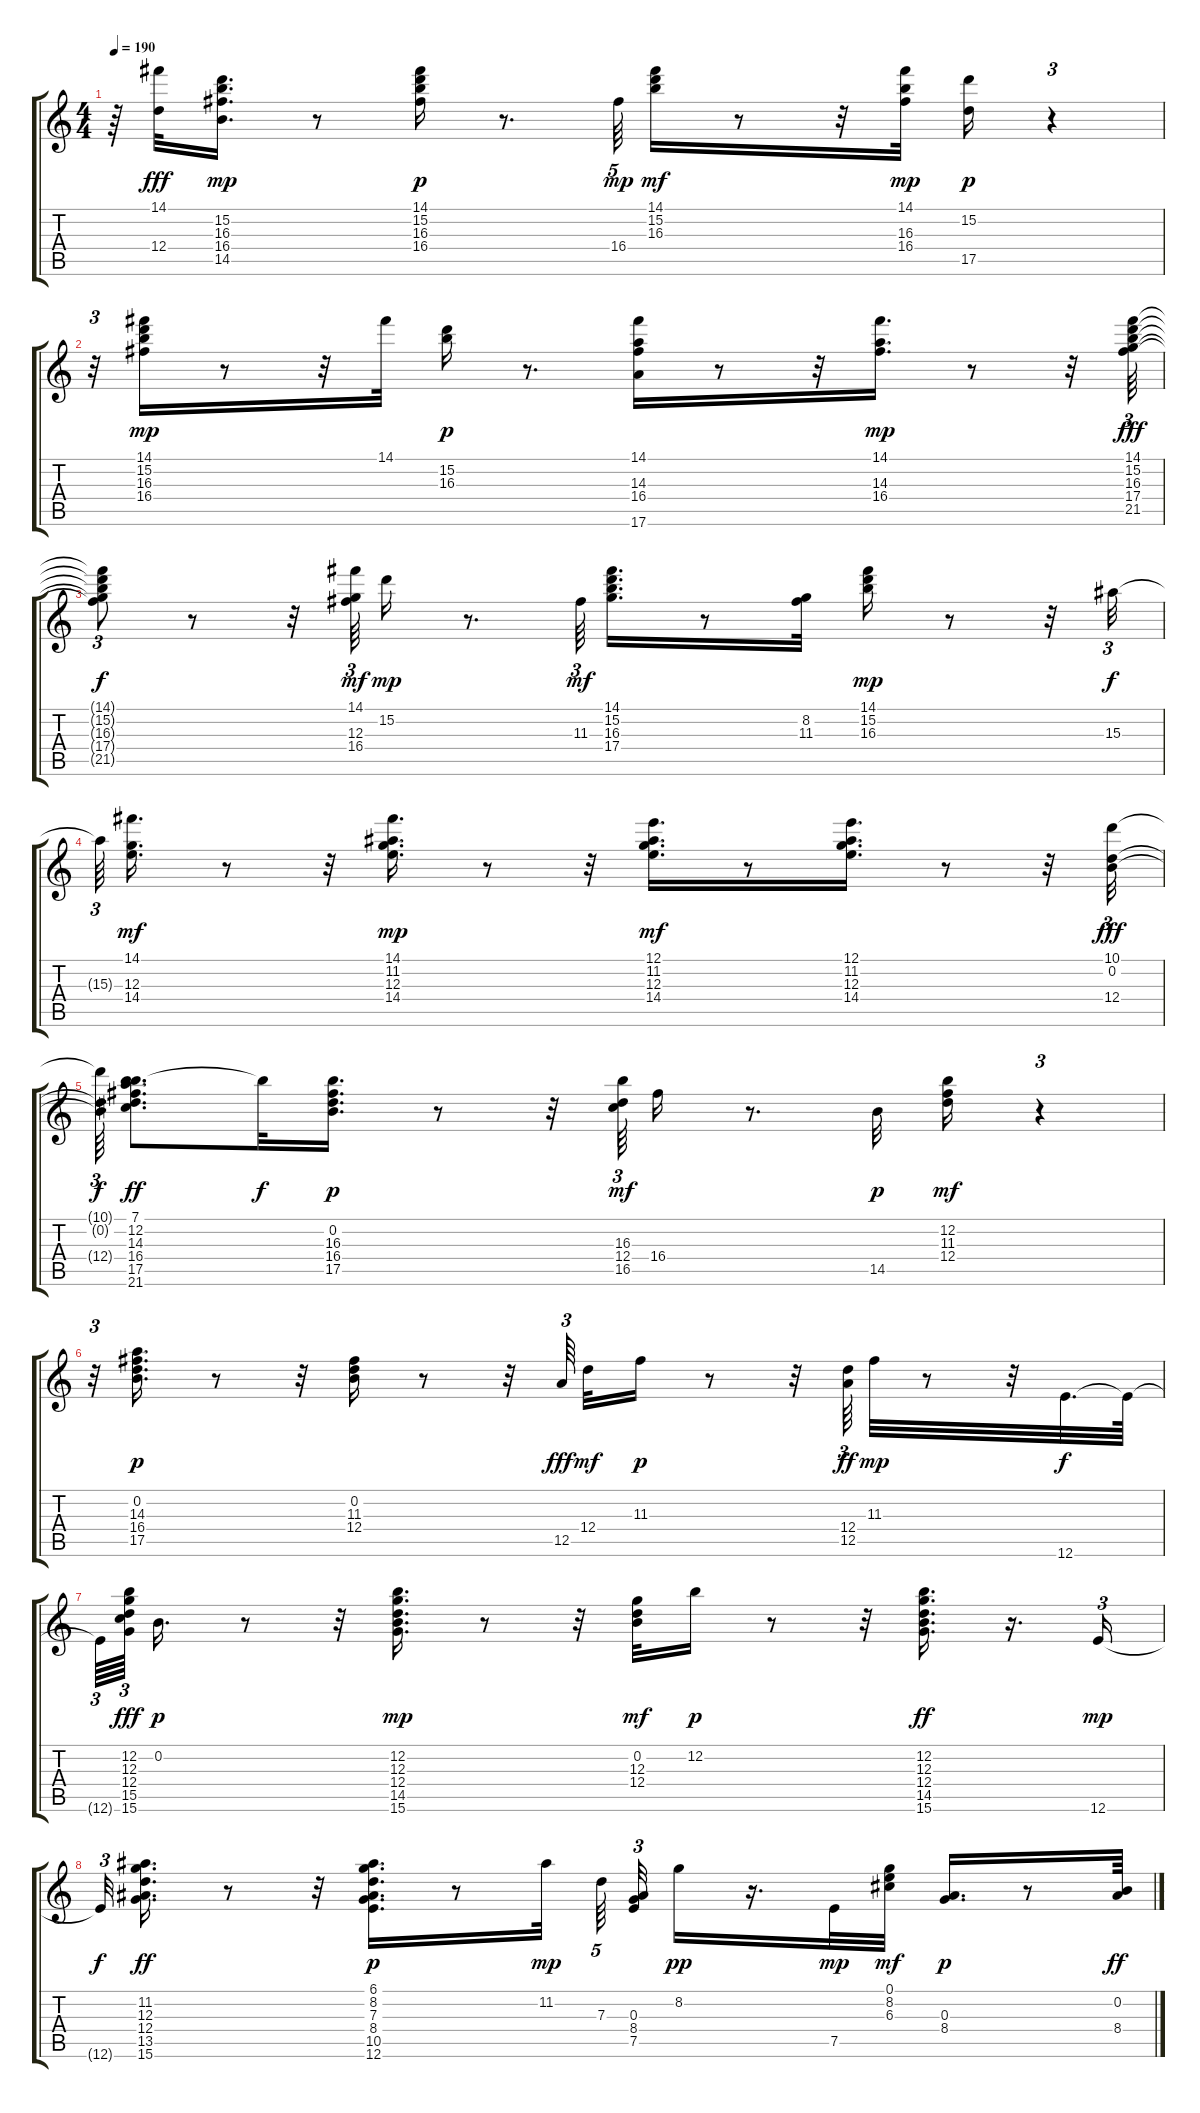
\track "" {instrument electricguitarjazz}
\staff {score tabs}
\tuning (E4 B3 G3 D3 A2 E2) {hide}
\ts (4 4)
\tempo 190
\clef g2
\ks c
r.64{dy mp} (14.1 12.4).32{dy fff} (15.2 16.3 16.4 14.5).16{d dy mp} r.8 (14.1 15.2 16.3 16.4).16{dy p} r.8{d} 16.4.64{tu (5 4) dy mp} (14.1 15.2 16.3).16{dy mf} r.8 r.32 (14.1 16.3 16.4).32{dy mp} (15.2 17.5).16{dy p} r.4{tu (3 2)} |
r.32{tu (3 2)} (14.1 15.2 16.3 16.4).16{dy mp} r.8 r.32 14.1.32 (15.2 16.3).16{dy p} r.8{d} (14.1 14.3 16.4 17.6).16 r.8 r.32 (14.1 14.3 16.4).16{d dy mp} r.8 r.32 (14.1 15.2 16.3 17.4 21.5).64{tu (3 2) dy fff} |
(14.1{t} 15.2{t} 16.3{t} 17.4{t} 21.5{t}).8{tu (3 2) dy f} r.8 r.32 (14.1 12.3 16.4).64{tu (3 2) dy mf} 15.2.16{dy mp} r.8{d} 11.3.64{tu (3 2) dy mf} (14.1 15.2 16.3 17.4).16{d} r.8 (8.2 11.3).32 (14.1 15.2 16.3).16{dy mp} r.8 r.32 15.3.32{tu (3 2) dy f} |
15.3{t}.64{tu (3 2)} (14.1 12.3 14.4).16{d dy mf} r.8 r.32 (14.1 11.2 12.3 14.4).16{d dy mp} r.8 r.32 (12.1 11.2 12.3 14.4).16{d dy mf} r.8 (12.1 11.2 12.3 14.4).16{d} r.8 r.32 (10.1 0.2 12.4).32{tu (3 2) dy fff} |
(10.1{t} 0.2{t} 12.4{t}).64{tu (3 2) dy f} (7.1 12.2 14.3 16.4 17.5 21.6).8{d dy ff} 7.1{t}.32{dy f} (0.2 16.3 16.4 17.5).16{d dy p} r.8 r.32 (16.3 12.4 16.5).64{tu (3 2) dy mf} 16.4.16 r.8{d} 14.5.32{dy p} (12.2 11.3 12.4).16{dy mf} r.4{tu (3 2)} |
r.32{tu (3 2)} (0.2 14.3 16.4 17.5).16{d dy p} r.8 r.32 (0.2 11.3 12.4).16 r.8 r.32 12.5.64{tu (3 2) dy fff} 12.4.32{dy mf} 11.3.16{dy p} r.8 r.32 (12.4 12.5).64{tu (3 2) dy ff} 11.3.32{dy mp} r.8 r.32 12.6.32{d dy f} 12.6{t}.64 |
12.6{t}.64{tu (3 2)} (12.2 12.3 12.4 15.5 15.6).64{tu (3 2) dy fff} 0.2.16{d dy p} r.8 r.32 (12.2 12.3 12.4 14.5 15.6).16{d dy mp} r.8 r.32 (0.2 12.3 12.4).32{dy mf} 12.2.16{dy p} r.8 r.32 (12.2 12.3 12.4 14.5 15.6).16{d dy ff} r.16{d} 12.6.16{tu (3 2) dy mp} |
12.6{t}.32{tu (3 2) dy f} (11.2 12.3 12.4 13.5 15.6).16{d dy ff} r.8 r.32 (6.1 8.2 7.3 8.4 10.5 12.6).16{d dy p} r.8 11.2.32{dy mp} 7.3.64{tu (5 4)} (0.3 8.4 7.5).32{tu (3 2)} 8.2.16{dy pp} r.16{d} 7.5.32{dy mp} (0.1 8.2 6.3).32{dy mf} (0.3 8.4).16{d dy p} r.8 (0.2 8.4).64{dy ff}
